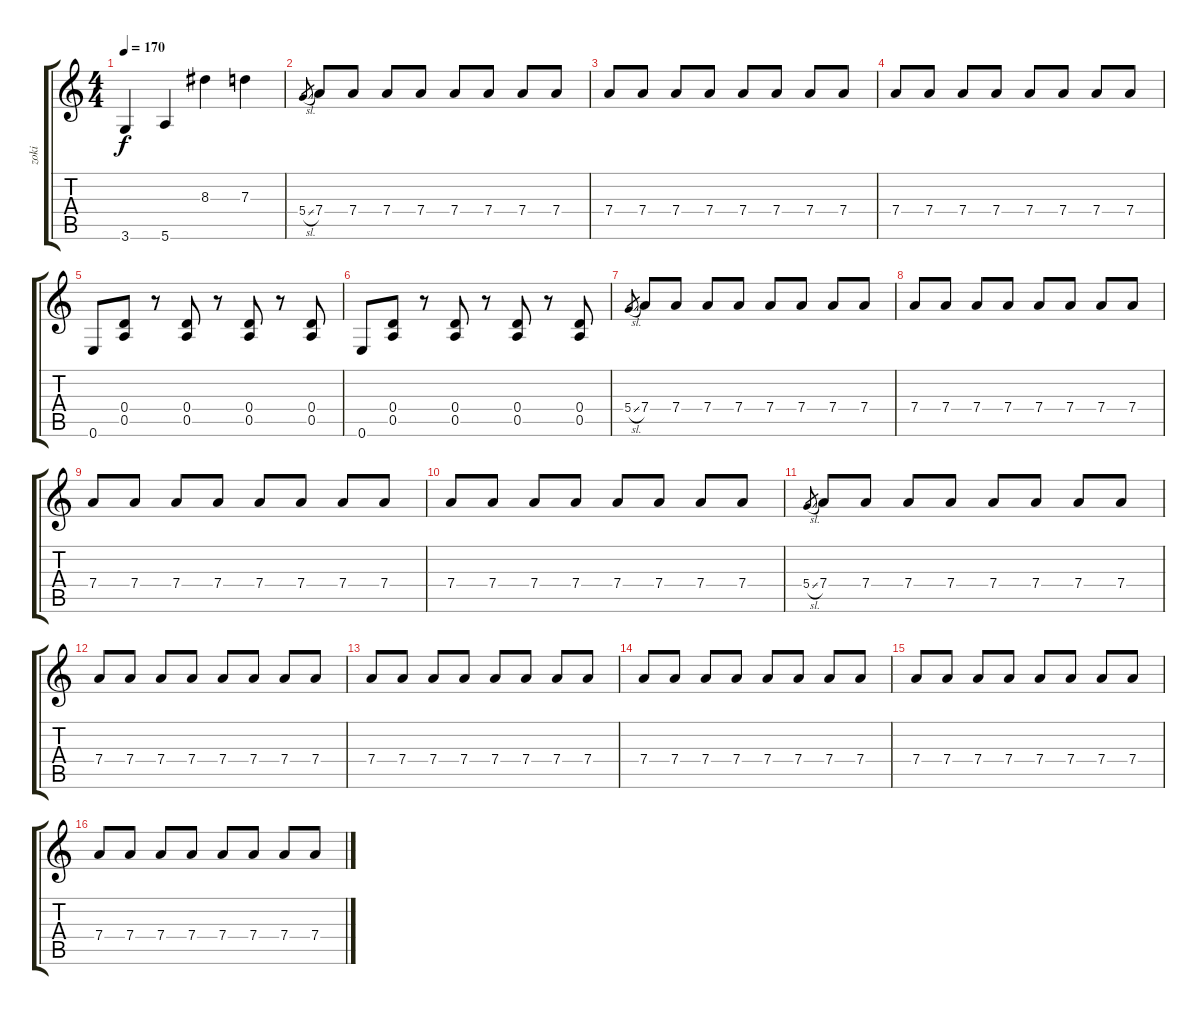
\track ("zoki" "zoki") {instrument overdrivenguitar}
\staff {score tabs}
\tuning (E4 B3 G3 D3 A2 E2) {hide}
\ts (4 4)
\tempo 170
\clef g2
\ks c
3.6.4{dy f} 5.6.4 8.3.4 7.3.4 |
5.4{sl}.8{gr} 7.4.8 7.4.8 7.4.8 7.4.8 7.4.8 7.4.8 7.4.8 7.4.8 |
7.4.8 7.4.8 7.4.8 7.4.8 7.4.8 7.4.8 7.4.8 7.4.8 |
7.4.8 7.4.8 7.4.8 7.4.8 7.4.8 7.4.8 7.4.8 7.4.8 |
0.6.8 (0.4 0.5).8 r.8 (0.4 0.5).8 r.8 (0.4 0.5).8 r.8 (0.4 0.5).8 |
0.6.8 (0.4 0.5).8 r.8 (0.4 0.5).8 r.8 (0.4 0.5).8 r.8 (0.4 0.5).8 |
5.4{sl}.8{gr} 7.4.8 7.4.8 7.4.8 7.4.8 7.4.8 7.4.8 7.4.8 7.4.8 |
7.4.8 7.4.8 7.4.8 7.4.8 7.4.8 7.4.8 7.4.8 7.4.8 |
7.4.8 7.4.8 7.4.8 7.4.8 7.4.8 7.4.8 7.4.8 7.4.8 |
7.4.8 7.4.8 7.4.8 7.4.8 7.4.8 7.4.8 7.4.8 7.4.8 |
5.4{sl}.8{gr} 7.4.8 7.4.8 7.4.8 7.4.8 7.4.8 7.4.8 7.4.8 7.4.8 |
7.4.8 7.4.8 7.4.8 7.4.8 7.4.8 7.4.8 7.4.8 7.4.8 |
7.4.8 7.4.8 7.4.8 7.4.8 7.4.8 7.4.8 7.4.8 7.4.8 |
7.4.8 7.4.8 7.4.8 7.4.8 7.4.8 7.4.8 7.4.8 7.4.8 |
7.4.8 7.4.8 7.4.8 7.4.8 7.4.8 7.4.8 7.4.8 7.4.8 |
7.4.8 7.4.8 7.4.8 7.4.8 7.4.8 7.4.8 7.4.8 7.4.8
